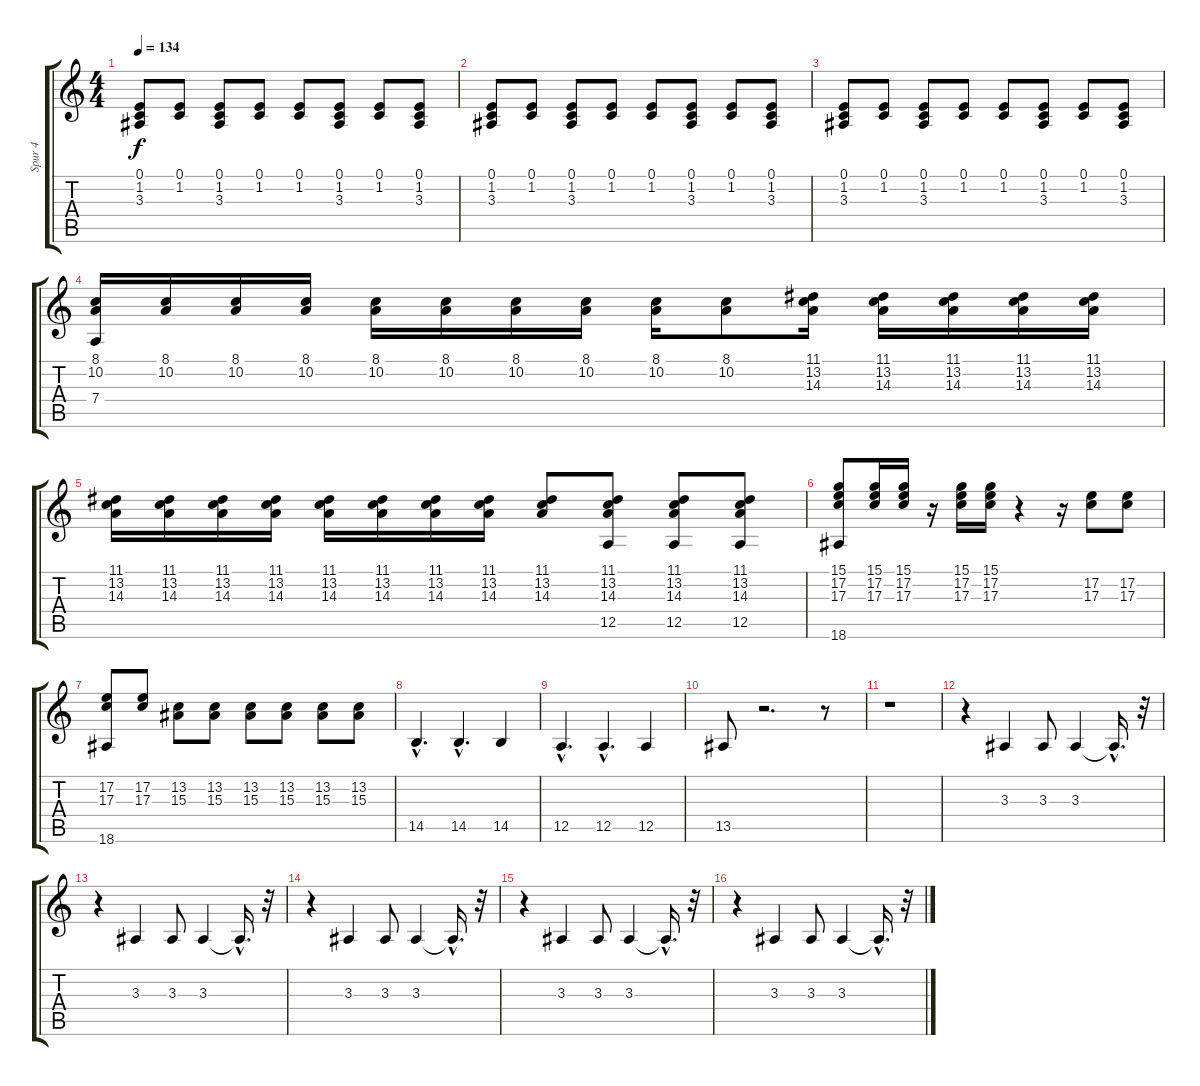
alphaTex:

\track ("Spur 4" "Spur 4") {instrument drawbarorgan}
\staff {score tabs}
\tuning (E4 B3 G3 D3 A2 E2) {hide}
\ts (4 4)
\tempo 134
\clef g2
\ks c
(0.1 1.2 3.3).8{dy f} (0.1 1.2).8 (0.1 1.2 3.3).8 (0.1 1.2).8 (0.1 1.2).8 (0.1 1.2 3.3).8 (0.1 1.2).8 (0.1 1.2 3.3).8 |
(0.1 1.2 3.3).8 (0.1 1.2).8 (0.1 1.2 3.3).8 (0.1 1.2).8 (0.1 1.2).8 (0.1 1.2 3.3).8 (0.1 1.2).8 (0.1 1.2 3.3).8 |
(0.1 1.2 3.3).8 (0.1 1.2).8 (0.1 1.2 3.3).8 (0.1 1.2).8 (0.1 1.2).8 (0.1 1.2 3.3).8 (0.1 1.2).8 (0.1 1.2 3.3).8 |
(8.1 10.2 7.4).16 (8.1 10.2).16 (8.1 10.2).16 (8.1 10.2).16 (8.1 10.2).16 (8.1 10.2).16 (8.1 10.2).16 (8.1 10.2).16 (8.1 10.2).16 (8.1 10.2).8 (11.1 13.2 14.3).16 (11.1 13.2 14.3).16 (11.1 13.2 14.3).16 (11.1 13.2 14.3).16 (11.1 13.2 14.3).16 |
(11.1 13.2 14.3).16 (11.1 13.2 14.3).16 (11.1 13.2 14.3).16 (11.1 13.2 14.3).16 (11.1 13.2 14.3).16 (11.1 13.2 14.3).16 (11.1 13.2 14.3).16 (11.1 13.2 14.3).16 (11.1 13.2 14.3).8 (11.1 13.2 14.3 12.5).8 (11.1 13.2 14.3 12.5).8 (11.1 13.2 14.3 12.5).8 |
(15.1 17.2 17.3 18.6).8 (15.1 17.2 17.3).16 (15.1 17.2 17.3).16 r.16 (15.1 17.2 17.3).16 (15.1 17.2 17.3).16 r.4 r.16 (17.2 17.3).8 (17.2 17.3).8 |
(17.2 17.3 18.6).8 (17.2 17.3).8 (13.2 15.3).8 (13.2 15.3).8 (13.2 15.3).8 (13.2 15.3).8 (13.2 15.3).8 (13.2 15.3).8 |
14.5{hac}.4{d} 14.5{hac}.4{d} 14.5.4 |
12.5{hac}.4{d} 12.5{hac}.4{d} 12.5.4 |
13.5.8 r.2{d} r.8 |
r.1 |
r.4 3.3.4 3.3.8 3.3.4 3.3{hac t}.16{d} r.32 |
r.4 3.3.4 3.3.8 3.3.4 3.3{hac t}.16{d} r.32 |
r.4 3.3.4 3.3.8 3.3.4 3.3{hac t}.16{d} r.32 |
r.4 3.3.4 3.3.8 3.3.4 3.3{hac t}.16{d} r.32 |
r.4 3.3.4 3.3.8 3.3.4 3.3{hac t}.16{d} r.32
